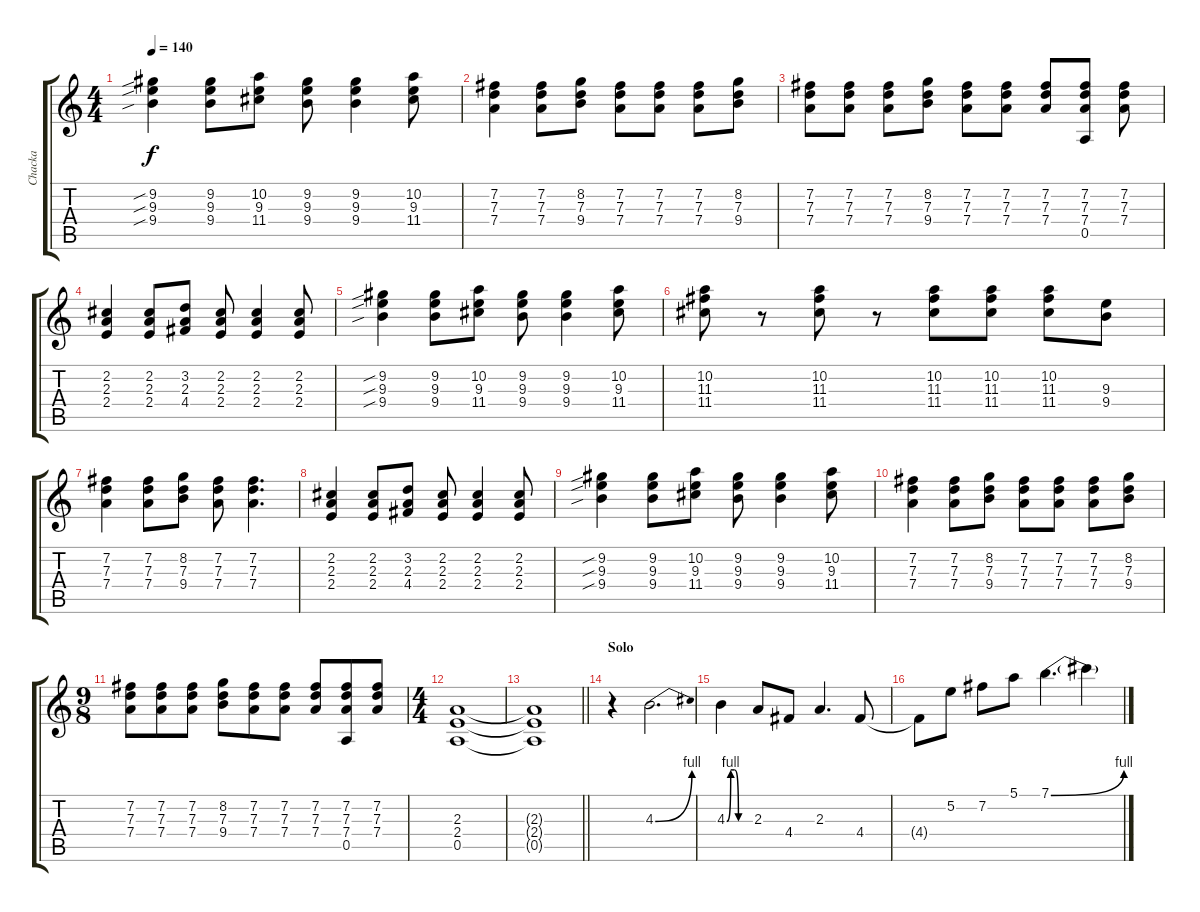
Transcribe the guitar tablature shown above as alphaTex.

\track ("Chacka" "Chacka") {instrument distortionguitar}
\staff {score tabs}
\tuning (E4 B3 G3 D3 A2 E2) {hide}
\ts (4 4)
\tempo 140
\clef g2
\ks c
(9.2{sib} 9.3{sib} 9.4{sib}).4{dy f} (9.2 9.3 9.4).8 (10.2 9.3 11.4).8 (9.2 9.3 9.4).8 (9.2 9.3 9.4).4 (10.2 9.3 11.4).8 |
(7.2 7.3 7.4).4 (7.2 7.3 7.4).8 (8.2 7.3 9.4).8 (7.2 7.3 7.4).8 (7.2 7.3 7.4).8 (7.2 7.3 7.4).8 (8.2 7.3 9.4).8 |
(7.2 7.3 7.4).8 (7.2 7.3 7.4).8 (7.2 7.3 7.4).8 (8.2 7.3 9.4).8 (7.2 7.3 7.4).8 (7.2 7.3 7.4).8 (7.2 7.3 7.4).8 (7.2 7.3 7.4 0.5).8 (7.2 7.3 7.4).8 |
(2.2 2.3 2.4).4 (2.2 2.3 2.4).8 (3.2 2.3 4.4).8 (2.2 2.3 2.4).8 (2.2 2.3 2.4).4 (2.2 2.3 2.4).8 |
(9.2{sib} 9.3{sib} 9.4{sib}).4 (9.2 9.3 9.4).8 (10.2 9.3 11.4).8 (9.2 9.3 9.4).8 (9.2 9.3 9.4).4 (10.2 9.3 11.4).8 |
(10.2 11.3 11.4).8 r.8 (10.2 11.3 11.4).8 r.8 (10.2 11.3 11.4).8 (10.2 11.3 11.4).8 (10.2 11.3 11.4).8 (9.3 9.4).8 |
(7.2 7.3 7.4).4 (7.2 7.3 7.4).8 (8.2 7.3 9.4).8 (7.2 7.3 7.4).8 (7.2 7.3 7.4).4{d} |
(2.2 2.3 2.4).4 (2.2 2.3 2.4).8 (3.2 2.3 4.4).8 (2.2 2.3 2.4).8 (2.2 2.3 2.4).4 (2.2 2.3 2.4).8 |
(9.2{sib} 9.3{sib} 9.4{sib}).4 (9.2 9.3 9.4).8 (10.2 9.3 11.4).8 (9.2 9.3 9.4).8 (9.2 9.3 9.4).4 (10.2 9.3 11.4).8 |
(7.2 7.3 7.4).4 (7.2 7.3 7.4).8 (8.2 7.3 9.4).8 (7.2 7.3 7.4).8 (7.2 7.3 7.4).8 (7.2 7.3 7.4).8 (8.2 7.3 9.4).8 |
\ts (9 8)
(7.2 7.3 7.4).8 (7.2 7.3 7.4).8 (7.2 7.3 7.4).8 (8.2 7.3 9.4).8 (7.2 7.3 7.4).8 (7.2 7.3 7.4).8 (7.2 7.3 7.4).8 (7.2 7.3 7.4 0.5).8 (7.2 7.3 7.4).8 |
\ts (4 4)
(2.3 2.4 0.5).1 |
\barLineRight lightlight
(2.3{t} 2.4{t} 0.5{t}).1 |
\section ("" "Solo")
r.4{volume 16} 4.3{be (bend 0 0 60 4)}.2{d} |
4.3{be (custom 0 0 10 4 20 4 30 0 60 0)}.4 2.3.8 4.4.8 2.3.4{d} 4.4.8 |
4.4{t}.8 5.2.8 7.2.8 5.1.8 7.1{be (bend 0 0 60 4)}.4{d} 7.1{t}.4
